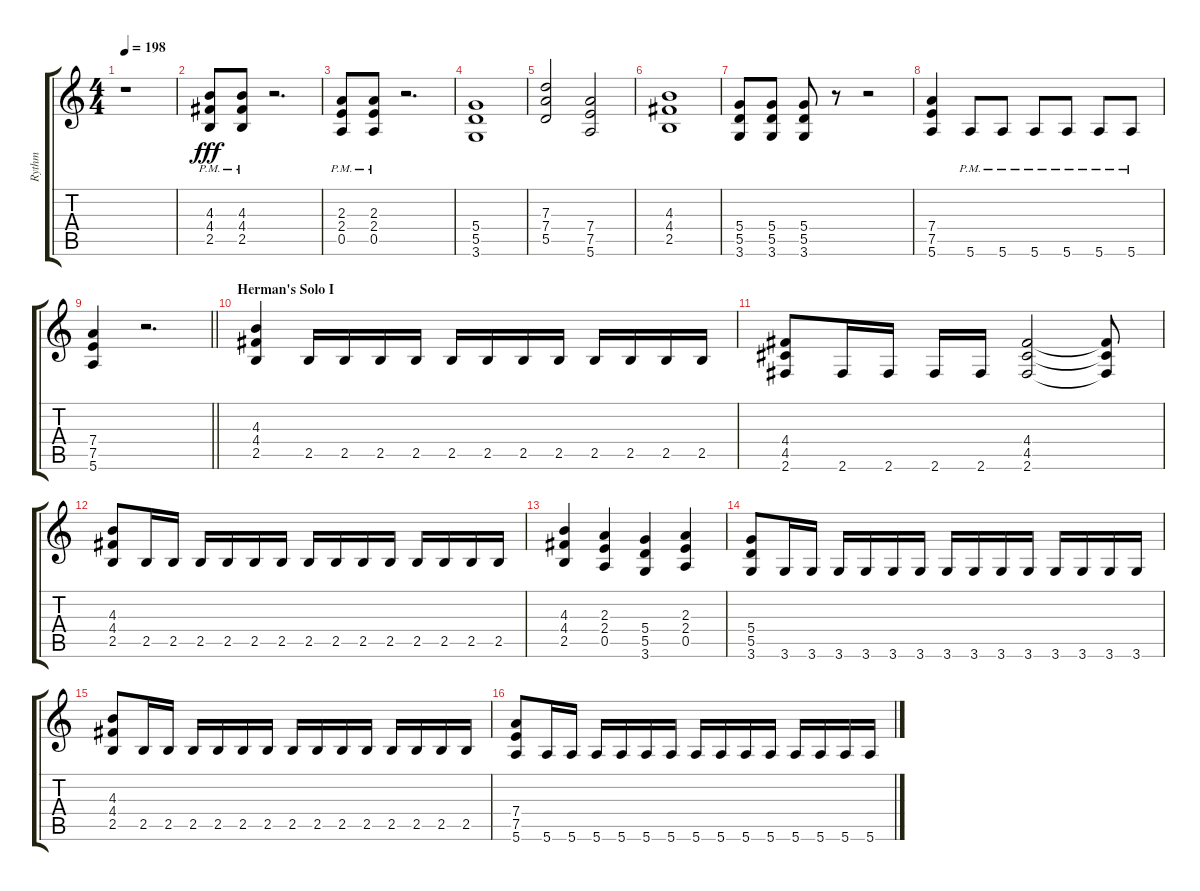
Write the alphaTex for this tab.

\track ("Rythm" "Rythm") {instrument overdrivenguitar}
\staff {score tabs}
\tuning (E4 B3 G3 D3 A2 E2) {hide}
\ts (4 4)
\tempo 198
\clef g2
\ks c
r.1{dy f} |
(4.3{pm} 4.4{pm} 2.5{pm}).8{dy fff} (4.3{pm} 4.4{pm} 2.5{pm}).8 r.2{d} |
(2.3{pm} 2.4{pm} 0.5{pm}).8 (2.3{pm} 2.4{pm} 0.5{pm}).8 r.2{d} |
(5.4 5.5 3.6).1 |
(7.3 7.4 5.5).2 (7.4 7.5 5.6).2 |
(4.3 4.4 2.5).1 |
(5.4 5.5 3.6).8 (5.4 5.5 3.6).8 (5.4 5.5 3.6).8 r.8 r.2 |
(7.4 7.5 5.6).4 5.6{pm}.8 5.6{pm}.8 5.6{pm}.8 5.6{pm}.8 5.6{pm}.8 5.6{pm}.8 |
\barLineRight lightlight
(7.4 7.5 5.6).4 r.2{d} |
\section ("" "Herman's Solo I")
(4.3 4.4 2.5).4 2.5.16 2.5.16 2.5.16 2.5.16 2.5.16 2.5.16 2.5.16 2.5.16 2.5.16 2.5.16 2.5.16 2.5.16 |
(4.4 4.5 2.6).8 2.6.16 2.6.16 2.6.16 2.6.16 (4.4 4.5 2.6).2 (4.4{t} 4.5{t} 2.6{t}).8 |
(4.3 4.4 2.5).8 2.5.16 2.5.16 2.5.16 2.5.16 2.5.16 2.5.16 2.5.16 2.5.16 2.5.16 2.5.16 2.5.16 2.5.16 2.5.16 2.5.16 |
(4.3 4.4 2.5).4 (2.3 2.4 0.5).4 (5.4 5.5 3.6).4 (2.3 2.4 0.5).4 |
(5.4 5.5 3.6).8 3.6.16 3.6.16 3.6.16 3.6.16 3.6.16 3.6.16 3.6.16 3.6.16 3.6.16 3.6.16 3.6.16 3.6.16 3.6.16 3.6.16 |
(4.3 4.4 2.5).8 2.5.16 2.5.16 2.5.16 2.5.16 2.5.16 2.5.16 2.5.16 2.5.16 2.5.16 2.5.16 2.5.16 2.5.16 2.5.16 2.5.16 |
(7.4 7.5 5.6).8 5.6.16 5.6.16 5.6.16 5.6.16 5.6.16 5.6.16 5.6.16 5.6.16 5.6.16 5.6.16 5.6.16 5.6.16 5.6.16 5.6.16
